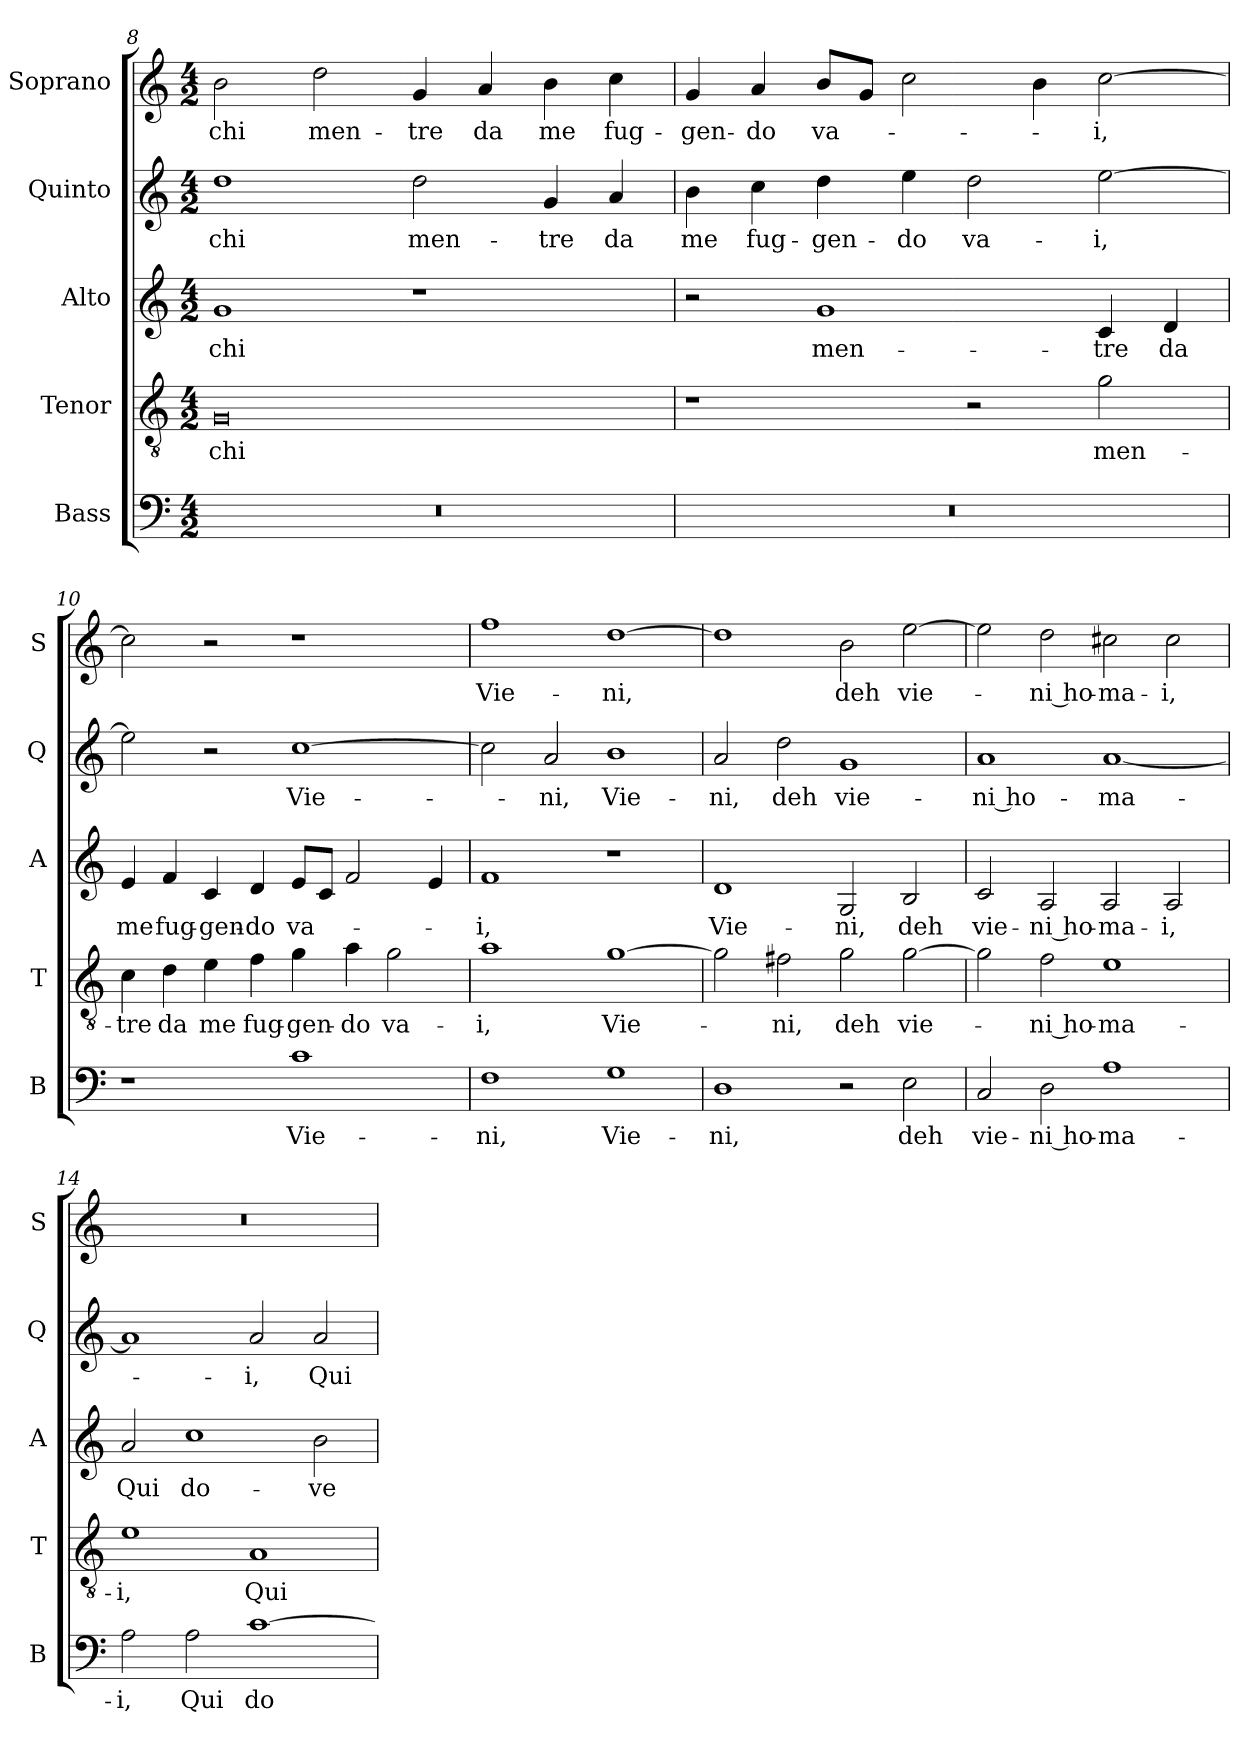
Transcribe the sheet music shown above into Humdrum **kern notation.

**kern	**text	**kern	**text	**kern	**text	**kern	**text	**kern	**text
*part5	*part5	*part4	*part4	*part3	*part3	*part2	*part2	*part1	*part1
*staff5	*staff5	*staff4	*staff4	*staff3	*staff3	*staff2	*staff2	*staff1	*staff1
*I"Bass	*	*I"Tenor	*	*I"Alto	*	*I"Quinto	*	*I"Soprano	*
*I'B	*	*I'T	*	*I'A	*	*I'Q	*	*I'S	*
*clefF4	*	*clefGv2	*	*clefG2	*	*clefG2	*	*clefG2	*
*k[]	*	*k[]	*	*k[]	*	*k[]	*	*k[]	*
*C:	*	*C:	*	*C:	*	*C:	*	*C:	*
*M4/2	*	*M4/2	*	*M4/2	*	*M4/2	*	*M4/2	*
=8	=8	=8	=8	=8	=8	=8	=8	=8	=8
!	!	!	!LO:LY:b	!	!LO:LY:b	!	!LO:LY:b	!	!LO:LY:b
0r	.	0G	chi	1g	chi	1dd	chi	2b\	chi
!	!	!	!	!	!	!	!	!	!LO:LY:b
.	.	.	.	.	.	.	.	2dd\	men-
!	!	!	!	!	!	!	!LO:LY:b	!	!LO:LY:b
.	.	.	.	1r	.	2dd\	men-	4g/	-tre
!	!	!	!	!	!	!	!	!	!LO:LY:b
.	.	.	.	.	.	.	.	4a/	da
!	!	!	!	!	!	!	!LO:LY:b	!	!LO:LY:b
.	.	.	.	.	.	4g/	-tre	4b\	me
!	!	!	!	!	!	!	!LO:LY:b	!	!LO:LY:b
.	.	.	.	.	.	4a/	da	4cc\	fug-
!!LO:PB:g=z
=9	=9	=9	=9	=9	=9	=9	=9	=9	=9
!	!	!	!	!	!	!	!LO:LY:b	!	!LO:LY:b
0r	.	1r	.	2r	.	4b\	me	4g/	-gen-
!	!	!	!	!	!	!	!LO:LY:b	!	!LO:LY:b
.	.	.	.	.	.	4cc\	fug-	4a/	-do
!	!	!	!	!	!LO:LY:b	!	!LO:LY:b	!	!LO:LY:b
.	.	.	.	1g	men-	4dd\	-gen-	8b/L	va-
.	.	.	.	.	.	.	.	8g/J	.
!	!	!	!	!	!	!	!LO:LY:b	!	!
.	.	.	.	.	.	4ee\	-do	2cc\	.
!	!	!	!	!	!	!	!LO:LY:b	!	!
.	.	2r	.	.	.	2dd\	va-	.	.
.	.	.	.	.	.	.	.	4b\	.
!	!	!	!LO:LY:b	!	!LO:LY:b	!	!LO:LY:b	!	!LO:LY:b
.	.	2g\	men-	4c/	-tre	[2ee\	-i,	[2cc\	-i,
!	!	!	!	!	!LO:LY:b	!	!	!	!
.	.	.	.	4d/	da	.	.	.	.
=10	=10	=10	=10	=10	=10	=10	=10	=10	=10
!	!	!	!LO:LY:b	!	!LO:LY:b	!	!	!	!
1r	.	4c\	-tre	4e/	me	2ee\]	.	2cc\]	.
!	!	!	!LO:LY:b	!	!LO:LY:b	!	!	!	!
.	.	4d\	da	4f/	fug-	.	.	.	.
!	!	!	!LO:LY:b	!	!LO:LY:b	!	!	!	!
.	.	4e\	me	4c/	-gen-	2r	.	2r	.
!	!	!	!LO:LY:b	!	!LO:LY:b	!	!	!	!
.	.	4f\	fug-	4d/	-do	.	.	.	.
!	!LO:LY:b	!	!LO:LY:b	!	!LO:LY:b	!	!LO:LY:b	!	!
1c	Vie-	4g\	-gen-	8e/L	va-	[1cc	Vie-	1r	.
.	.	.	.	8c/J	.	.	.	.	.
!	!	!	!LO:LY:b	!	!	!	!	!	!
.	.	4a\	-do	2f/	.	.	.	.	.
!	!	!	!LO:LY:b	!	!	!	!	!	!
.	.	2g\	va-	.	.	.	.	.	.
.	.	.	.	4e/	.	.	.	.	.
=11	=11	=11	=11	=11	=11	=11	=11	=11	=11
!	!LO:LY:b	!	!LO:LY:b	!	!LO:LY:b	!	!	!	!LO:LY:b
1F	-ni,	1a	-i,	1f	-i,	2cc\]	.	1ff	Vie-
!	!	!	!	!	!	!	!LO:LY:b	!	!
.	.	.	.	.	.	2a/	-ni,	.	.
!	!LO:LY:b	!	!LO:LY:b	!	!	!	!LO:LY:b	!	!LO:LY:b
1G	Vie-	[1g	Vie-	1r	.	1b	Vie-	[1dd	-ni,
=12	=12	=12	=12	=12	=12	=12	=12	=12	=12
!	!LO:LY:b	!	!	!	!LO:LY:b	!	!LO:LY:b	!	!
1D	-ni,	2g\]	.	1d	Vie-	2a/	-ni,	1dd]	.
!	!	!	!LO:LY:b	!	!	!	!LO:LY:b	!	!
.	.	2f#X\	-ni,	.	.	2dd\	deh	.	.
!	!	!	!LO:LY:b	!	!LO:LY:b	!	!LO:LY:b	!	!LO:LY:b
2r	.	2g\	deh	2G/	-ni,	1g	vie-	2b\	deh
!	!LO:LY:b	!	!LO:LY:b	!	!LO:LY:b	!	!	!	!LO:LY:b
2E\	deh	[2g\	vie-	2B/	deh	.	.	[2ee\	vie-
!!LO:LB:g=z
=13	=13	=13	=13	=13	=13	=13	=13	=13	=13
!	!LO:LY:b	!	!	!	!LO:LY:b	!	!LO:LY:b	!	!
2C/	vie-	2g\]	.	2c/	vie-	1a	-ni ho-	2ee\]	.
!	!LO:LY:b	!	!LO:LY:b	!	!LO:LY:b	!	!	!	!LO:LY:b
2D\	-ni ho-	2f\	-ni ho-	2A/	-ni ho-	.	.	2dd\	-ni ho-
!	!LO:LY:b	!	!LO:LY:b	!	!LO:LY:b	!	!LO:LY:b	!	!LO:LY:b
1A	-ma-	1e	-ma-	2A/	-ma-	[1a	-ma-	2cc#X\	-ma-
!	!	!	!	!	!LO:LY:b	!	!	!	!LO:LY:b
.	.	.	.	2A/	-i,	.	.	2cc#\	-i,
=14	=14	=14	=14	=14	=14	=14	=14	=14	=14
!	!LO:LY:b	!	!LO:LY:b	!	!LO:LY:b	!	!	!	!
2A\	-i,	1e	-i,	2a/	Qui	1a]	.	0r	.
!	!LO:LY:b	!	!	!	!LO:LY:b	!	!	!	!
2A\	Qui	.	.	1cc	do-	.	.	.	.
!	!LO:LY:b	!	!LO:LY:b	!	!	!	!LO:LY:b	!	!
[1c	do-	1A	Qui	.	.	2a/	-i,	.	.
!	!	!	!	!	!LO:LY:b	!	!LO:LY:b	!	!
.	.	.	.	2b\	-ve	2a/	Qui	.	.
=	=	=	=	=	=	=	=	=	=
*-	*-	*-	*-	*-	*-	*-	*-	*-	*-
